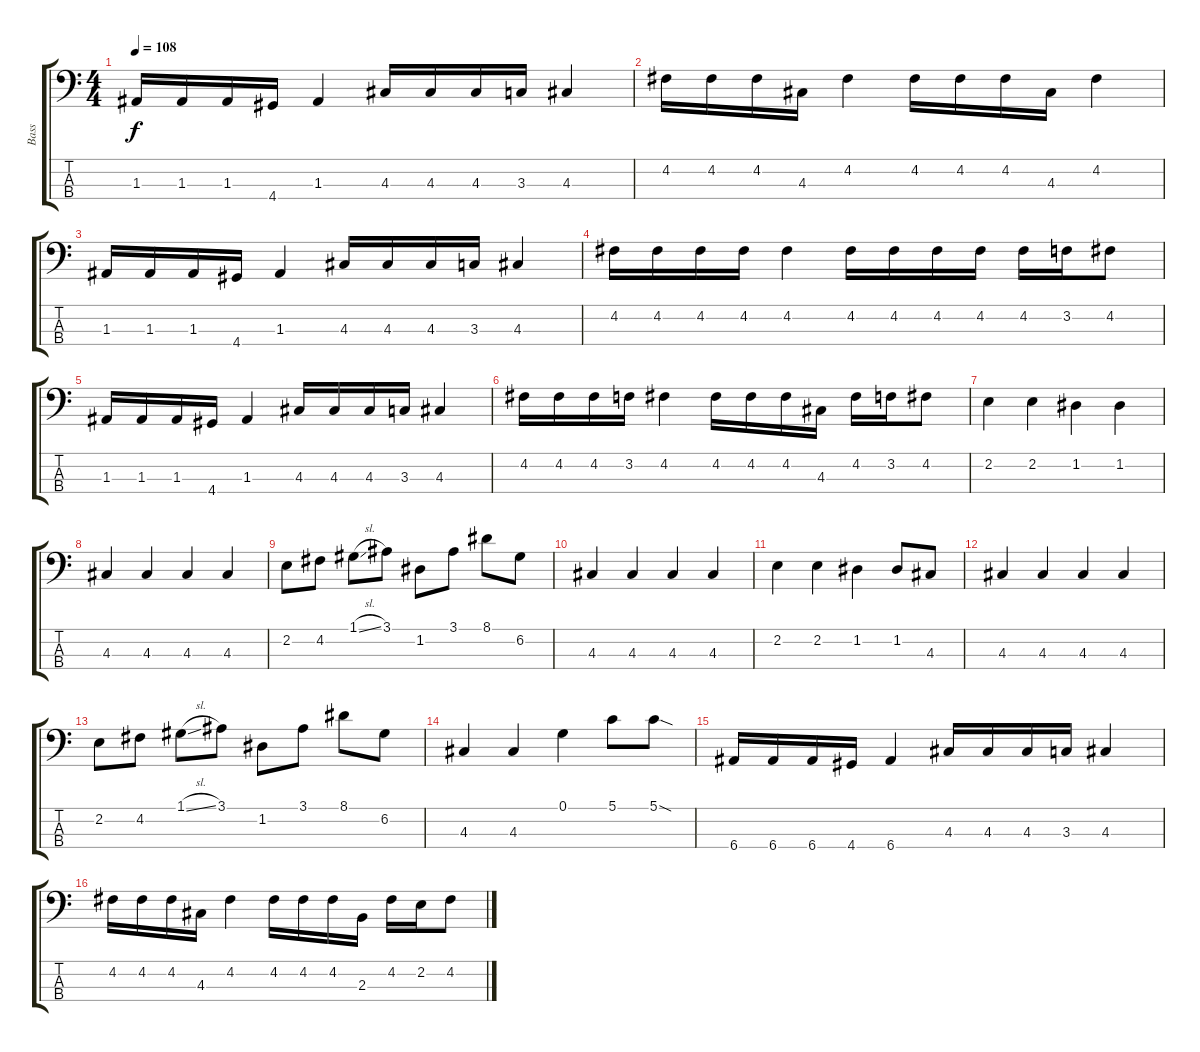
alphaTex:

\track ("Bass" "Bass") {instrument electricbassfinger}
\staff {score tabs}
\tuning (G2 D2 A1 E1) {hide}
\ts (4 4)
\tempo 108
\clef f4
\ks c
1.3.16{dy f} 1.3.16 1.3.16 4.4.16 1.3.4 4.3.16 4.3.16 4.3.16 3.3.16 4.3.4 |
4.2.16 4.2.16 4.2.16 4.3.16 4.2.4 4.2.16 4.2.16 4.2.16 4.3.16 4.2.4 |
1.3.16 1.3.16 1.3.16 4.4.16 1.3.4 4.3.16 4.3.16 4.3.16 3.3.16 4.3.4 |
4.2.16 4.2.16 4.2.16 4.2.16 4.2.4 4.2.16 4.2.16 4.2.16 4.2.16 4.2.16 3.2.16 4.2.8 |
1.3.16 1.3.16 1.3.16 4.4.16 1.3.4 4.3.16 4.3.16 4.3.16 3.3.16 4.3.4 |
4.2.16 4.2.16 4.2.16 3.2.16 4.2.4 4.2.16 4.2.16 4.2.16 4.3.16 4.2.16 3.2.16 4.2.8 |
2.2.4 2.2.4 1.2.4 1.2.4 |
4.3.4 4.3.4 4.3.4 4.3.4 |
2.2.8 4.2.8 1.1{sl}.8 3.1.8 1.2.8 3.1.8 8.1.8 6.2.8 |
4.3.4 4.3.4 4.3.4 4.3.4 |
2.2.4 2.2.4 1.2.4 1.2.8 4.3.8 |
4.3.4 4.3.4 4.3.4 4.3.4 |
2.2.8 4.2.8 1.1{sl}.8 3.1.8 1.2.8 3.1.8 8.1.8 6.2.8 |
4.3.4 4.3.4 0.1.4 5.1.8 5.1{sod}.8 |
6.4.16 6.4.16 6.4.16 4.4.16 6.4.4 4.3.16 4.3.16 4.3.16 3.3.16 4.3.4 |
4.2.16 4.2.16 4.2.16 4.3.16 4.2.4 4.2.16 4.2.16 4.2.16 2.3.16 4.2.16 2.2.16 4.2.8
